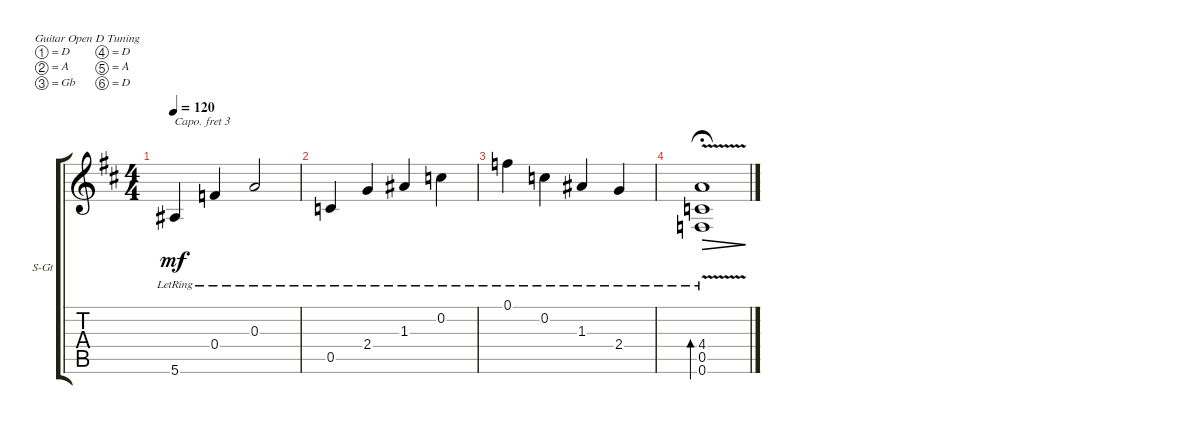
\defaultSystemsLayout 4
\bracketExtendMode groupsimilarinstruments
\firstSystemTrackNameOrientation horizontal
\otherSystemsTrackNameOrientation horizontal
\track ("Steel Guitar" "S-Gt") {solo instrument acousticguitarsteel}
\staff {score tabs}
\capo 3
\tuning (D4 A3 Gb3 D3 A2 D2)
\ts (4 4)
\tempo 120
\clef g2
\ks d
5.6{lr}.4{dy mf} 0.4{lr}.4 0.3{lr}.2 |
0.5{lr}.4 2.4{lr}.4 1.3{lr}.4 0.2{lr}.4 |
0.1{lr}.4 0.2{lr}.4 1.3{lr}.4 2.4{lr}.4 |
(0.6{v lr} 0.5{v lr} 4.4{v lr}).1{bd 240 dec fermata (medium 0.5)}
